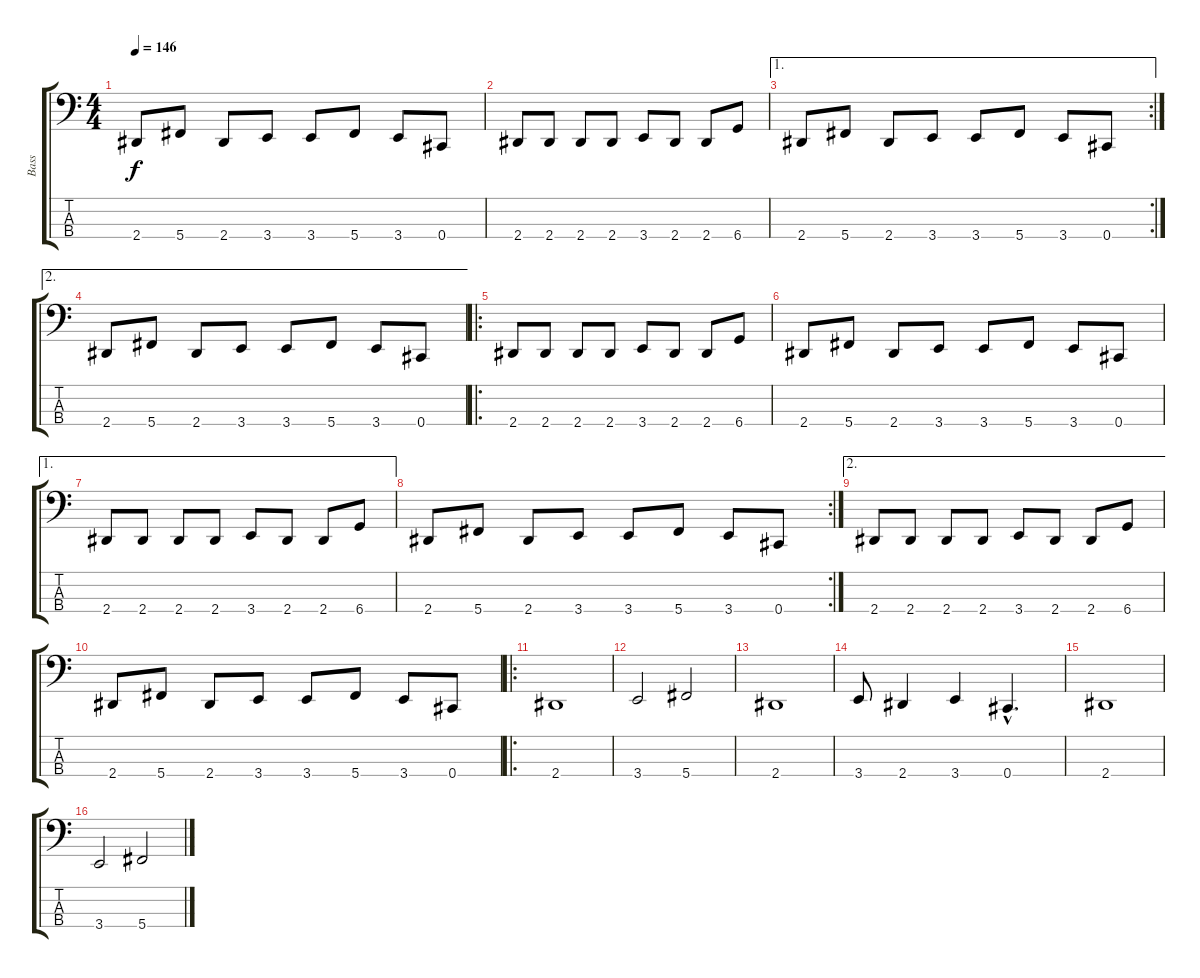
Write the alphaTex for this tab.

\track ("Bass" "Bass") {instrument electricbassfinger}
\staff {score tabs}
\tuning (E2 B1 Gb1 Db1) {hide}
\ts (4 4)
\tempo 146
\clef f4
\ks c
2.4.8{dy f} 5.4.8 2.4.8 3.4.8 3.4.8 5.4.8 3.4.8 0.4.8 |
2.4.8 2.4.8 2.4.8 2.4.8 3.4.8 2.4.8 2.4.8 6.4.8 |
\ae 1
\rc 2
2.4.8 5.4.8 2.4.8 3.4.8 3.4.8 5.4.8 3.4.8 0.4.8 |
\ae 2
2.4.8 5.4.8 2.4.8 3.4.8 3.4.8 5.4.8 3.4.8 0.4.8 |
\ro
2.4.8 2.4.8 2.4.8 2.4.8 3.4.8 2.4.8 2.4.8 6.4.8 |
2.4.8 5.4.8 2.4.8 3.4.8 3.4.8 5.4.8 3.4.8 0.4.8 |
\ae 1
2.4.8 2.4.8 2.4.8 2.4.8 3.4.8 2.4.8 2.4.8 6.4.8 |
\rc 2
2.4.8 5.4.8 2.4.8 3.4.8 3.4.8 5.4.8 3.4.8 0.4.8 |
\ae 2
2.4.8 2.4.8 2.4.8 2.4.8 3.4.8 2.4.8 2.4.8 6.4.8 |
2.4.8 5.4.8 2.4.8 3.4.8 3.4.8 5.4.8 3.4.8 0.4.8 |
\ro
2.4.1 |
3.4.2 5.4.2 |
2.4.1 |
3.4.8 2.4.4 3.4.4 0.4{hac}.4{d} |
2.4.1 |
3.4.2 5.4.2
